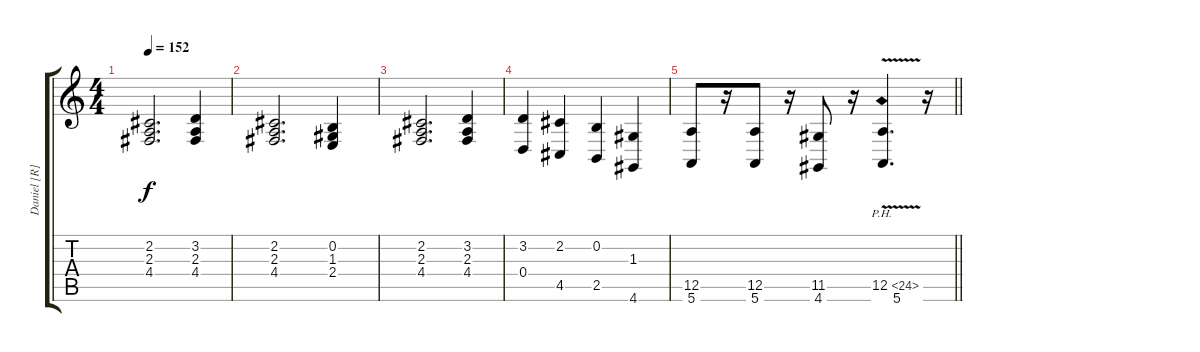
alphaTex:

\track ("Daniel [R]" "Daniel [R]") {instrument pad4choir}
\staff {score tabs}
\tuning (E4 B3 G3 D3 A2 E2) {hide}
\ts (4 4)
\tempo 152
\clef g2
\ks c
(2.2 2.3 4.4).2{d dy f} (3.2 2.3 4.4).4 |
(2.2 2.3 4.4).2{d} (0.2 1.3 2.4).4 |
(2.2 2.3 4.4).2{d} (3.2 2.3 4.4).4 |
(3.2 0.4).4 (2.2 4.5).4 (0.2 2.5).4 (1.3 4.6).4 |
\barLineRight lightlight
(12.5 5.6).8 r.16 (12.5 5.6).8 r.16 (11.5 4.6).8 r.16 (12.5{ph 12 v} 5.6).4{d} r.16
